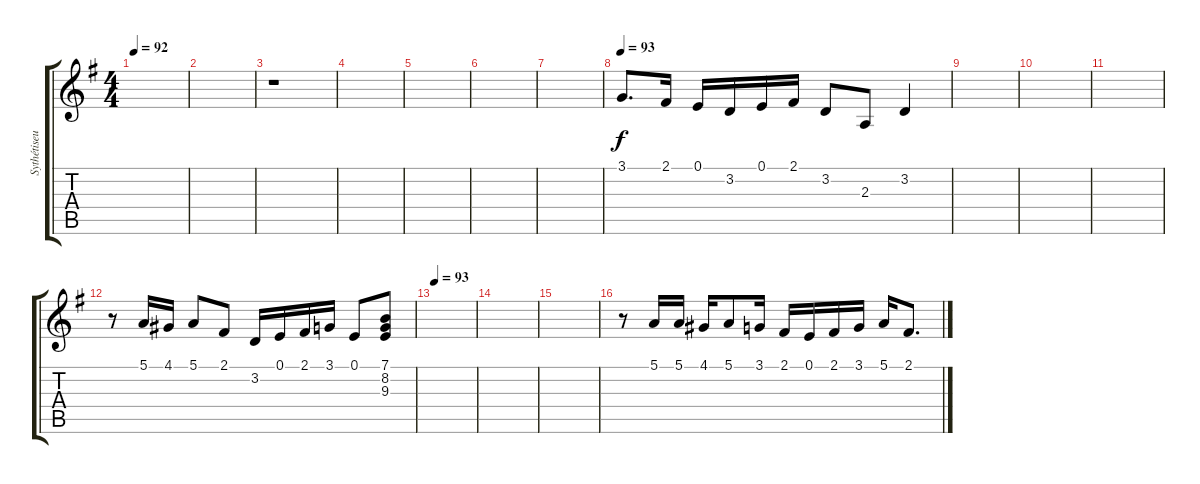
\track ("Sythétiseur" "Sythétiseu") {instrument stringensemble1}
\staff {score tabs}
\tuning (E4 B3 G3 D3 A2 E2) {hide}
\ts (4 4)
\tempo 92
\clef g2
\ks g
|
|
r.1 |
|
|
|
|
\tempo 93
3.1.8{d} 2.1.16 0.1.16 3.2.16 0.1.16 2.1.16 3.2.8 2.3.8 3.2.4 |
|
|
|
r.8 5.1.16 4.1.16 5.1.8 2.1.8 3.2.16 0.1.16 2.1.16 3.1.16 0.1.8 (7.1 8.2 9.3).8 |
\tempo 93
|
|
|
r.8 5.1.16 5.1.16 4.1.16 5.1.8 3.1.16 2.1.16 0.1.16 2.1.16 3.1.16 5.1.16 2.1.8{d}
